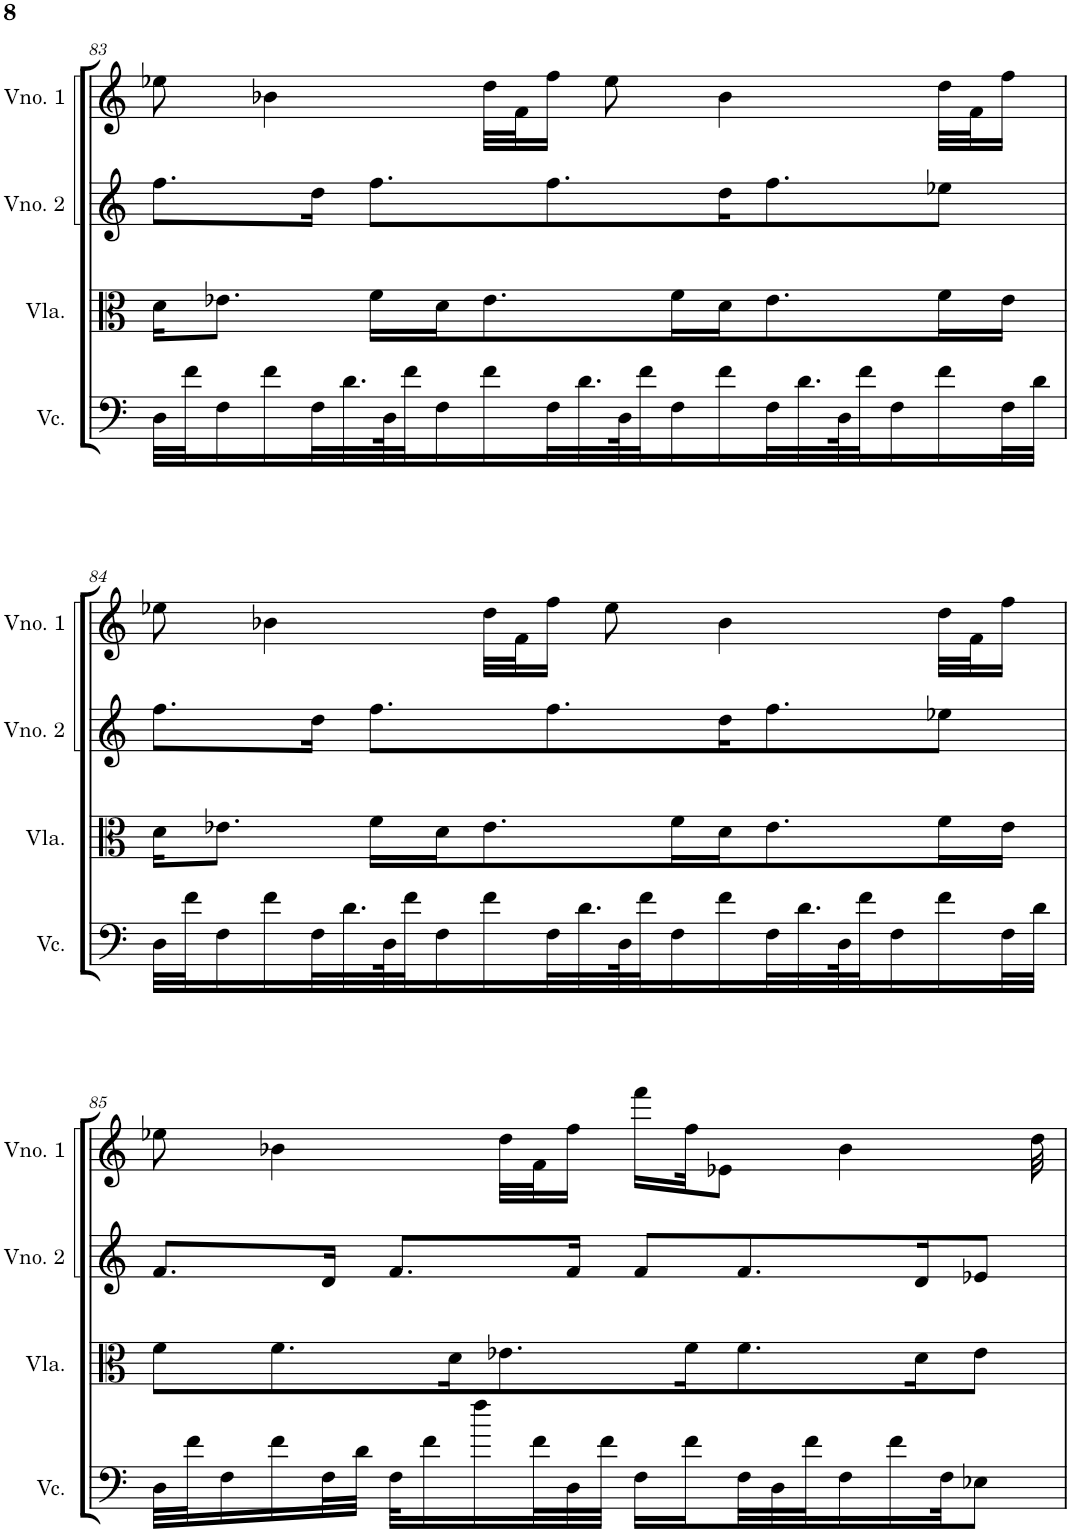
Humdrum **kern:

**kern	**kern	**kern	**kern
*part4	*part3	*part2	*part1
*staff4	*staff3	*staff2	*staff1
*I"Violoncelo	*I"Viola	*I"Violino 2	*I"Violino 1
*I'Vc.	*I'Vla.	*I'Vno. 2	*I'Vno. 1
!!LO:PB:g=z
*clefF4	*clefC3	*clefG2	*clefG2
*k[]	*k[]	*k[]	*k[]
*M4/4	*M4/4	*M4/4	*M4/4
=83	=83	=83	=83
32D\LLL	16d\KL	8.ff\L	8ee-X\
32f\J	.	.	.
16F\	8.e-X\J	.	.
16f\	.	.	4b-X\
32F\L	.	16dd\Jk	.
32.d\	.	.	.
.	16f\LL	8.ff\L	.
64D\K	.	.	.
32f\J	.	.	.
16F\	16d\J	.	.
16f\	8.e-\	.	32dd\LLL
.	.	.	32f\J
32F\L	.	8.ff\	16ff\JJ
32.d\	.	.	.
.	.	.	8ee-\
64D\K	.	.	.
32f\J	.	.	.
16F\	16f\L	.	.
16f\	16d\J	16dd\K	4b-\
32F\L	8.e-\	8.ff\	.
32.d\	.	.	.
64D\K	.	.	.
32f\J	.	.	.
16F\	.	.	.
16f\	16f\L	8ee-X\J	32dd\LLL
.	.	.	32f\J
32F\L	16e-\JJ	.	16ff\JJ
32d\JJJ	.	.	.
!!LO:LB:g=z
=84	=84	=84	=84
32D\LLL	16d\KL	8.ff\L	8ee-X\
32f\J	.	.	.
16F\	8.e-X\J	.	.
16f\	.	.	4b-X\
32F\L	.	16dd\Jk	.
32.d\	.	.	.
.	16f\LL	8.ff\L	.
64D\K	.	.	.
32f\J	.	.	.
16F\	16d\J	.	.
16f\	8.e-\	.	32dd\LLL
.	.	.	32f\J
32F\L	.	8.ff\	16ff\JJ
32.d\	.	.	.
.	.	.	8ee-\
64D\K	.	.	.
32f\J	.	.	.
16F\	16f\L	.	.
16f\	16d\J	16dd\K	4b-\
32F\L	8.e-\	8.ff\	.
32.d\	.	.	.
64D\K	.	.	.
32f\J	.	.	.
16F\	.	.	.
16f\	16f\L	8ee-X\J	32dd\LLL
.	.	.	32f\J
32F\L	16e-\JJ	.	16ff\JJ
32d\JJJ	.	.	.
!!LO:LB:g=z
=85	=85	=85	=85
32D\LLL	8f\L	8.f/L	8ee-X\
32f\J	.	.	.
16F\	.	.	.
16f\	8.f\	.	4b-X\
32F\L	.	16d/Jk	.
32d\JJJ	.	.	.
32F\KLL	.	8.f/L	.
16f\	.	.	.
.	16d\K	.	.
16ff\	.	.	.
.	8.e-X\	.	32dd\LLL
32f\L	.	.	32f\J
32D\	.	16f/Jk	16ff\JJ
32f\JJJ	.	.	.
16F\LL	.	8f/L	16fff\LL
16f\	16f\K	.	32ff\JK
.	.	.	8e-X\J
32F\L	8.f\	8.f/	.
32D\	.	.	.
32f\J	.	.	.
16F\	.	.	4b-\
16f\	.	.	.
.	16d\K	16d/K	.
32F\JK	.	.	.
8E-X\J	8e-\J	8e-X/J	.
.	.	.	32dd\
=	=	=	=
*-	*-	*-	*-
